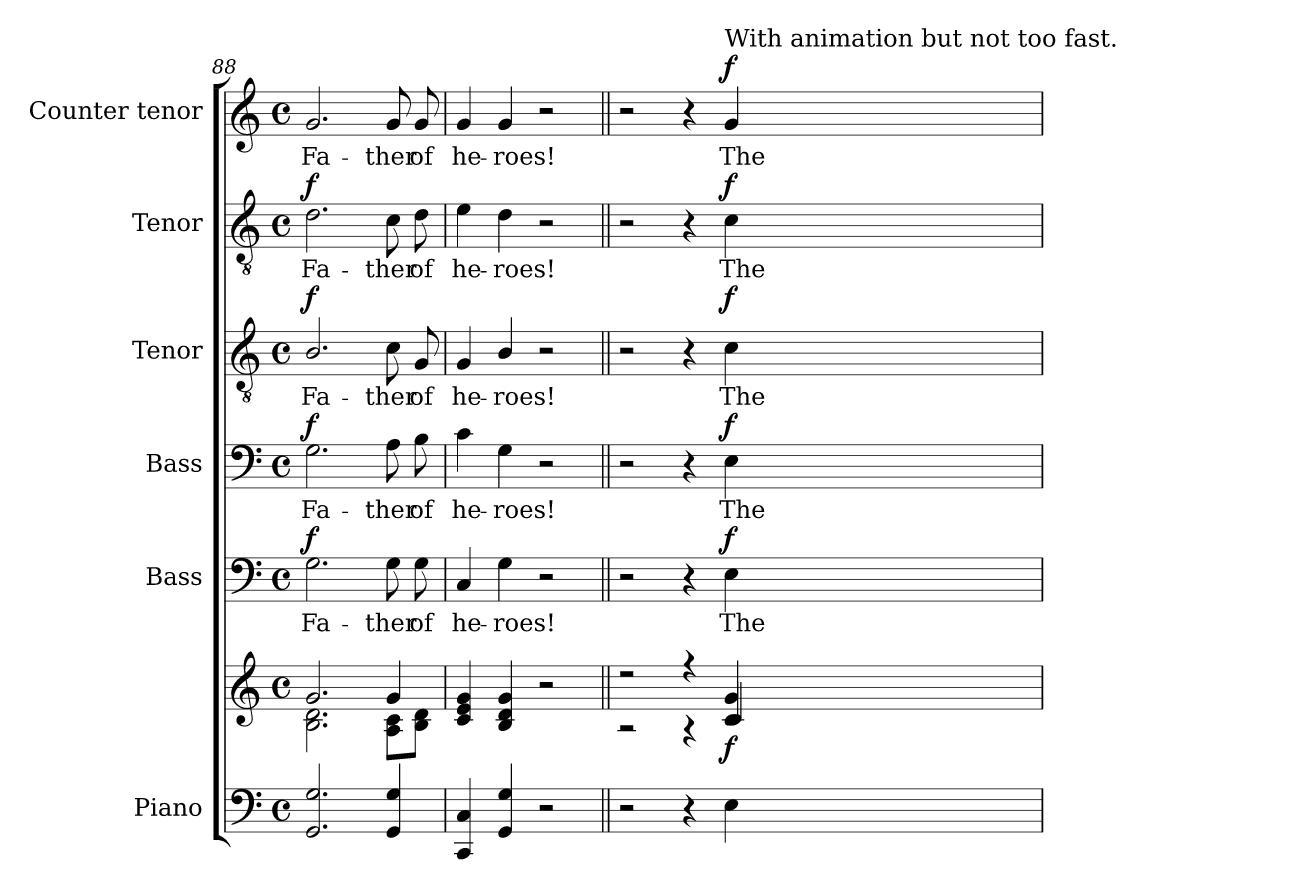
**kern	**kern	**dynam	**kern	**text	**dynam	**kern	**text	**dynam	**kern	**text	**dynam	**kern	**text	**dynam	**kern	**text	**dynam
*part6	*part6	*part6	*part5	*part5	*part5	*part4	*part4	*part4	*part3	*part3	*part3	*part2	*part2	*part2	*part1	*part1	*part1
*staff7	*staff6	*staff6/7	*staff5	*staff5	*staff5	*staff4	*staff4	*staff4	*staff3	*staff3	*staff3	*staff2	*staff2	*staff2	*staff1	*staff1	*staff1
*I"Piano	*	*	*I"Bass	*	*	*I"Bass	*	*	*I"Tenor	*	*	*I"Tenor	*	*	*I"Counter tenor	*	*
*I'Pno.	*	*	*I'B.	*	*	*I'B.	*	*	*I'T.	*	*	*I'T.	*	*	*	*	*
*clefF4	*clefG2	*	*clefF4	*	*	*clefF4	*	*	*clefGv2	*	*	*clefGv2	*	*	*clefG2	*	*
*	*	*	*	*	*	*	*	*	*ITrd7c12	*	*	*ITrd7c12	*	*	*	*	*
*k[]	*k[]	*	*k[]	*	*	*k[]	*	*	*k[]	*	*	*k[]	*	*	*k[]	*	*
*C:	*C:	*	*C:	*	*	*C:	*	*	*C:	*	*	*C:	*	*	*C:	*	*
*M4/4	*M4/4	*	*M4/4	*	*	*M4/4	*	*	*M4/4	*	*	*M4/4	*	*	*M4/4	*	*
*met(c)	*met(c)	*	*met(c)	*	*	*met(c)	*	*	*met(c)	*	*	*met(c)	*	*	*met(c)	*	*
=88	=88	=88	=88	=88	=88	=88	=88	=88	=88	=88	=88	=88	=88	=88	=88	=88	=88
*	*^	*	*	*	*	*	*	*	*	*	*	*	*	*	*	*	*
!	!	!	!	!	!LO:LY:b:color=#000000	!	!	!	!	!	!	!	!	!	!	!	!	!
!	!	!	!	!	!	!	!	!LO:LY:b:color=#000000	!	!	!	!	!	!	!	!	!	!
!	!	!	!	!	!	!	!	!	!	!	!LO:LY:b:color=#000000	!	!	!	!	!	!	!
!	!	!	!	!	!	!	!	!	!	!	!	!	!	!LO:LY:b:color=#000000	!	!	!	!
!	!	!	!	!	!	!	!	!	!	!	!	!	!	!	!	!	!LO:LY:b:color=#000000	!
2.GGi/ 2.Gi	2.gi/	2.Bi\ 2.di	.	2.Gi\	Fa-	f	2.Gi\	Fa-	f	2.BBi/	Fa-	f	2.Di\	Fa-	f	2.gi/	Fa-	.
!	!	!	!	!	!LO:LY:b:color=#000000	!	!	!	!	!	!	!	!	!	!	!	!	!
!	!	!	!	!	!	!	!	!LO:LY:b:color=#000000	!	!	!	!	!	!	!	!	!	!
!	!	!	!	!	!	!	!	!	!	!	!LO:LY:b:color=#000000	!	!	!	!	!	!	!
!	!	!	!	!	!	!	!	!	!	!	!	!	!	!LO:LY:b:color=#000000	!	!	!	!
!	!	!	!	!	!	!	!	!	!	!	!	!	!	!	!	!	!LO:LY:b:color=#000000	!
4GGi/ 4Gi	4gi/	8Ai\ 8ciL	.	8Gi\	-ther	.	8Ai\	-ther	.	8Ci\	-ther	.	8Ci\	-ther	.	8gi/	-ther	.
!	!	!	!	!	!LO:LY:b:color=#000000	!	!	!	!	!	!	!	!	!	!	!	!	!
!	!	!	!	!	!	!	!	!LO:LY:b:color=#000000	!	!	!	!	!	!	!	!	!	!
!	!	!	!	!	!	!	!	!	!	!	!LO:LY:b:color=#000000	!	!	!	!	!	!	!
!	!	!	!	!	!	!	!	!	!	!	!	!	!	!LO:LY:b:color=#000000	!	!	!	!
!	!	!	!	!	!	!	!	!	!	!	!	!	!	!	!	!	!LO:LY:b:color=#000000	!
.	.	8Bi\ 8diJ	.	8Gi\	of	.	8Bi\	of	.	8GGi/	of	.	8Di\	of	.	8gi/	of	.
*	*v	*v	*	*	*	*	*	*	*	*	*	*	*	*	*	*	*	*
=89	=89	=89	=89	=89	=89	=89	=89	=89	=89	=89	=89	=89	=89	=89	=89	=89	=89
*	*^	*	*	*	*	*	*	*	*	*	*	*	*	*	*	*	*
!	!	!	!	!	!LO:LY:b:color=#000000	!	!	!	!	!	!	!	!	!	!	!	!	!
*	*v	*v	*	*	*	*	*	*	*	*	*	*	*	*	*	*	*	*
*	*^	*	*	*	*	*	*	*	*	*	*	*	*	*	*	*	*
!	!	!	!	!	!	!	!	!LO:LY:b:color=#000000	!	!	!	!	!	!	!	!	!	!
*	*v	*v	*	*	*	*	*	*	*	*	*	*	*	*	*	*	*	*
*	*^	*	*	*	*	*	*	*	*	*	*	*	*	*	*	*	*
!	!	!	!	!	!	!	!	!	!	!	!LO:LY:b:color=#000000	!	!	!	!	!	!	!
*	*v	*v	*	*	*	*	*	*	*	*	*	*	*	*	*	*	*	*
*	*^	*	*	*	*	*	*	*	*	*	*	*	*	*	*	*	*
!	!	!	!	!	!	!	!	!	!	!	!	!	!	!LO:LY:b:color=#000000	!	!	!	!
*	*v	*v	*	*	*	*	*	*	*	*	*	*	*	*	*	*	*	*
*	*^	*	*	*	*	*	*	*	*	*	*	*	*	*	*	*	*
!	!	!	!	!	!	!	!	!	!	!	!	!	!	!	!	!	!LO:LY:b:color=#000000	!
*	*v	*v	*	*	*	*	*	*	*	*	*	*	*	*	*	*	*	*
4CCi/ 4Ci	4ci/ 4ei 4gi	.	4Ci/	he-	.	4ci\	he-	.	4GGi/	he-	.	4Ei\	he-	.	4gi/	he-	.
!	!	!	!	!LO:LY:b:color=#000000	!	!	!	!	!	!	!	!	!	!	!	!	!
!	!	!	!	!	!	!	!LO:LY:b:color=#000000	!	!	!	!	!	!	!	!	!	!
!	!	!	!	!	!	!	!	!	!	!LO:LY:b:color=#000000	!	!	!	!	!	!	!
!	!	!	!	!	!	!	!	!	!	!	!	!	!LO:LY:b:color=#000000	!	!	!	!
!	!	!	!	!	!	!	!	!	!	!	!	!	!	!	!	!LO:LY:b:color=#000000	!
4GGi/ 4Gi	4Bi/ 4di 4gi	.	4Gi\	-roes!	.	4Gi\	-roes!	.	4BBi/	-roes!	.	4Di\	-roes!	.	4gi/	-roes!	.
2r	2r	.	2r	.	.	2r	.	.	2r	.	.	2r	.	.	2r	.	.
!!LO:PB:g=z
=90||	=90||	=90||	=90||	=90||	=90||	=90||	=90||	=90||	=90||	=90||	=90||	=90||	=90||	=90||	=90||	=90||	=90||
*	*^	*	*	*	*	*	*	*	*	*	*	*	*	*	*^	*	*
*	*	*^	*	*	*	*	*	*	*	*	*	*	*	*	*	*	*	*	*
2r	2r	2ryy	2r	.	2r	.	.	2r	.	.	2r	.	.	2r	.	.	2r	2ryy	.	.
4r	4r	4ryy	4r	.	4r	.	.	4r	.	.	4r	.	.	4r	.	.	4r	4ryy	.	.
!	!	!	!	!	!	!LO:LY:b:color=#000000	!	!	!	!	!	!	!	!	!	!	!	!	!	!
!	!	!	!	!	!	!	!	!	!LO:LY:b:color=#000000	!	!	!	!	!	!	!	!	!	!	!
!	!	!	!	!	!	!	!	!	!	!	!	!LO:LY:b:color=#000000	!	!	!	!	!	!	!	!
!	!	!	!	!	!	!	!	!	!	!	!	!	!	!	!LO:LY:b:color=#000000	!	!	!	!	!
!	!	!	!	!	!	!	!	!	!	!	!	!	!	!	!	!	!LO:TX:a:t=With animation but not too fast.	!	!	!
!	!	!	!	!	!	!	!	!	!	!	!	!	!	!	!	!	!	!	!LO:LY:b:color=#000000	!
4Ei\	4gi/	4ci/	4ci/	f	4Ei\	The	f	4Ei\	The	f	4Ci\	The	f	4Ci\	The	f	4gi/	16ryy	The	f
.	.	.	.	.	.	.	.	.	.	.	.	.	.	.	.	.	.	32ryy	.	.
.	.	.	.	.	.	.	.	.	.	.	.	.	.	.	.	.	.	64...ryy	.	.
*	*	*	*	*	*	*	*	*	*	*	*	*	*	*	*	*	*MM152	*	*	*
.	.	.	.	.	.	.	.	.	.	.	.	.	.	.	.	.	.	8ryy	.	.
.	.	.	.	.	.	.	.	.	.	.	.	.	.	.	.	.	.	512ryy	.	.
*	*v	*v	*v	*	*	*	*	*	*	*	*	*	*	*	*	*	*v	*v	*	*
=	=	=	=	=	=	=	=	=	=	=	=	=	=	=	=	=	=
*-	*-	*-	*-	*-	*-	*-	*-	*-	*-	*-	*-	*-	*-	*-	*-	*-	*-
